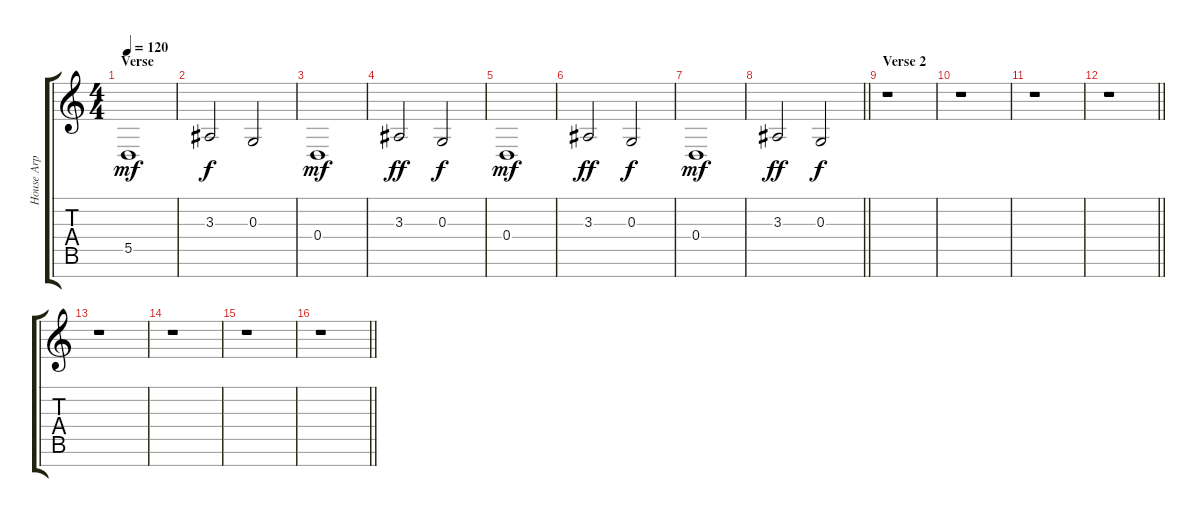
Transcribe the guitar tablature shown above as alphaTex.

\track ("House Arp" "House Arp") {instrument fx7echoes}
\staff {score tabs}
\tuning (E4 B3 G3 D3 A2 E2 B1) {hide}
\ts (4 4)
\section ("" "Verse")
\tempo 120
\clef g2
\ks c
5.5.1{dy mf} |
3.3.2{dy f} 0.3.2 |
0.4.1{dy mf} |
3.3.2{dy ff} 0.3.2{dy f} |
0.4.1{dy mf} |
3.3.2{dy ff} 0.3.2{dy f} |
0.4.1{dy mf} |
\barLineRight lightlight
3.3.2{dy ff} 0.3.2{dy f} |
\section ("" "Verse 2")
r.1 |
r.1 |
r.1 |
\barLineRight lightlight
r.1 |
r.1 |
r.1 |
r.1 |
\barLineRight lightlight
r.1
